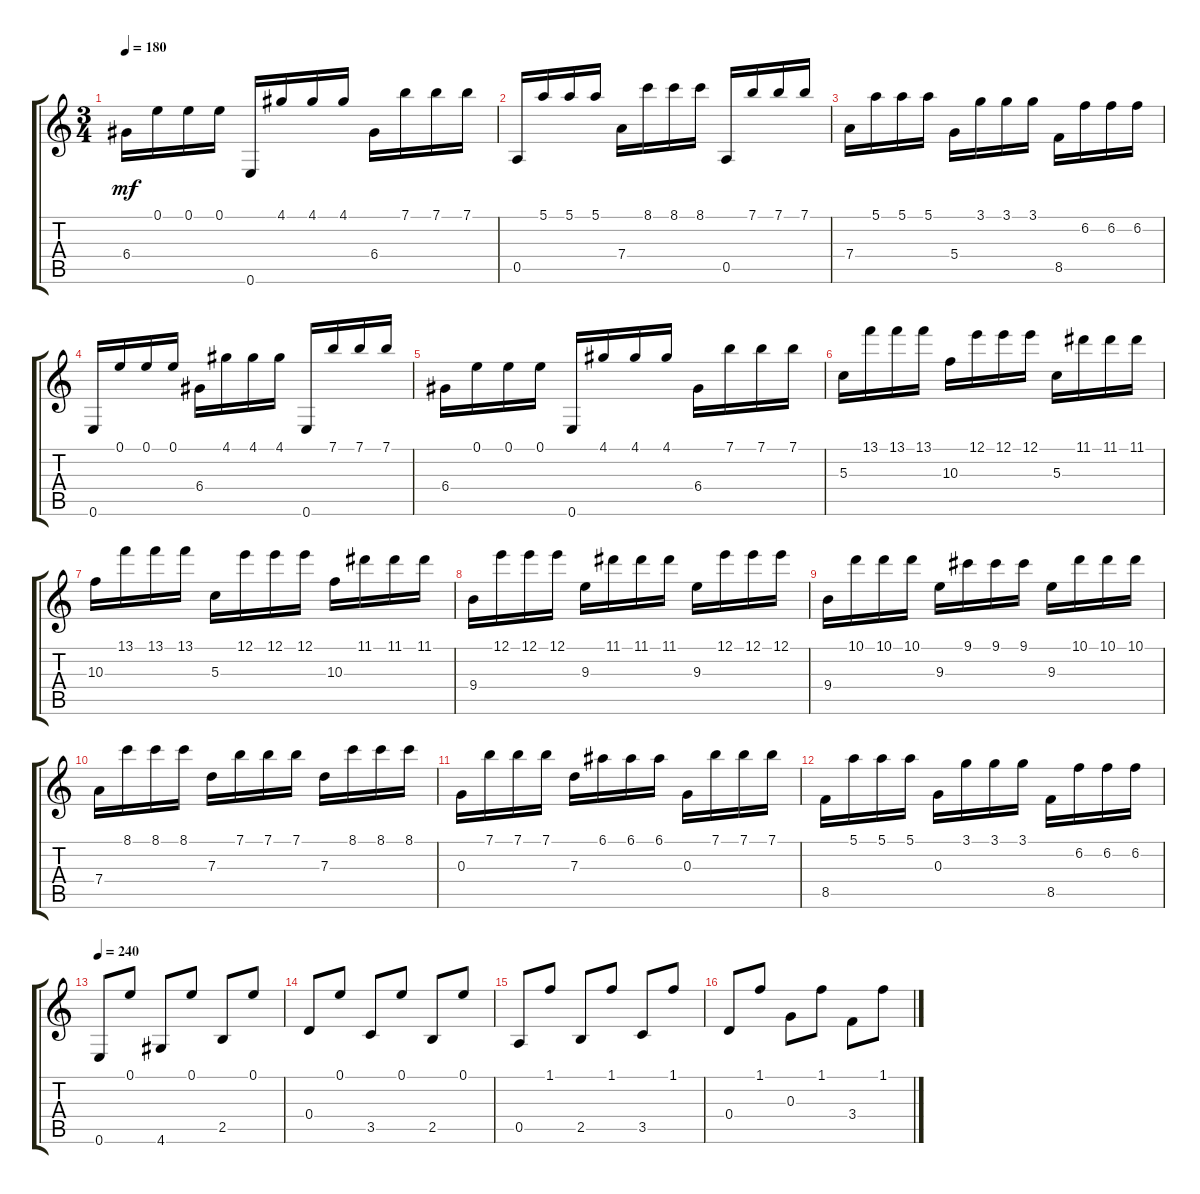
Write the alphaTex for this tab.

\track "" {instrument acousticguitarnylon}
\staff {score tabs}
\tuning (E4 B3 G3 D3 A2 E2) {hide}
\ts (3 4)
\tempo 180
\clef g2
\ks c
6.4.16{dy mf} 0.1.16 0.1.16 0.1.16 0.6.16 4.1.16 4.1.16 4.1.16 6.4.16 7.1.16 7.1.16 7.1.16 |
0.5.16 5.1.16 5.1.16 5.1.16 7.4.16 8.1.16 8.1.16 8.1.16 0.5.16 7.1.16 7.1.16 7.1.16 |
7.4.16 5.1.16 5.1.16 5.1.16 5.4.16 3.1.16 3.1.16 3.1.16 8.5.16 6.2.16 6.2.16 6.2.16 |
0.6.16 0.1.16 0.1.16 0.1.16 6.4.16 4.1.16 4.1.16 4.1.16 0.6.16 7.1.16 7.1.16 7.1.16 |
6.4.16 0.1.16 0.1.16 0.1.16 0.6.16 4.1.16 4.1.16 4.1.16 6.4.16 7.1.16 7.1.16 7.1.16 |
5.3.16 13.1.16 13.1.16 13.1.16 10.3.16 12.1.16 12.1.16 12.1.16 5.3.16 11.1.16 11.1.16 11.1.16 |
10.3.16 13.1.16 13.1.16 13.1.16 5.3.16 12.1.16 12.1.16 12.1.16 10.3.16 11.1.16 11.1.16 11.1.16 |
9.4.16 12.1.16 12.1.16 12.1.16 9.3.16 11.1.16 11.1.16 11.1.16 9.3.16 12.1.16 12.1.16 12.1.16 |
9.4.16 10.1.16 10.1.16 10.1.16 9.3.16 9.1.16 9.1.16 9.1.16 9.3.16 10.1.16 10.1.16 10.1.16 |
7.4.16 8.1.16 8.1.16 8.1.16 7.3.16 7.1.16 7.1.16 7.1.16 7.3.16 8.1.16 8.1.16 8.1.16 |
0.3.16 7.1.16 7.1.16 7.1.16 7.3.16 6.1.16 6.1.16 6.1.16 0.3.16 7.1.16 7.1.16 7.1.16 |
8.5.16 5.1.16 5.1.16 5.1.16 0.3.16 3.1.16 3.1.16 3.1.16 8.5.16 6.2.16 6.2.16 6.2.16 |
\tempo 240
0.6.8 0.1.8 4.6.8 0.1.8 2.5.8 0.1.8 |
0.4.8 0.1.8 3.5.8 0.1.8 2.5.8 0.1.8 |
0.5.8 1.1.8 2.5.8 1.1.8 3.5.8 1.1.8 |
0.4.8 1.1.8 0.3.8 1.1.8 3.4.8 1.1.8
